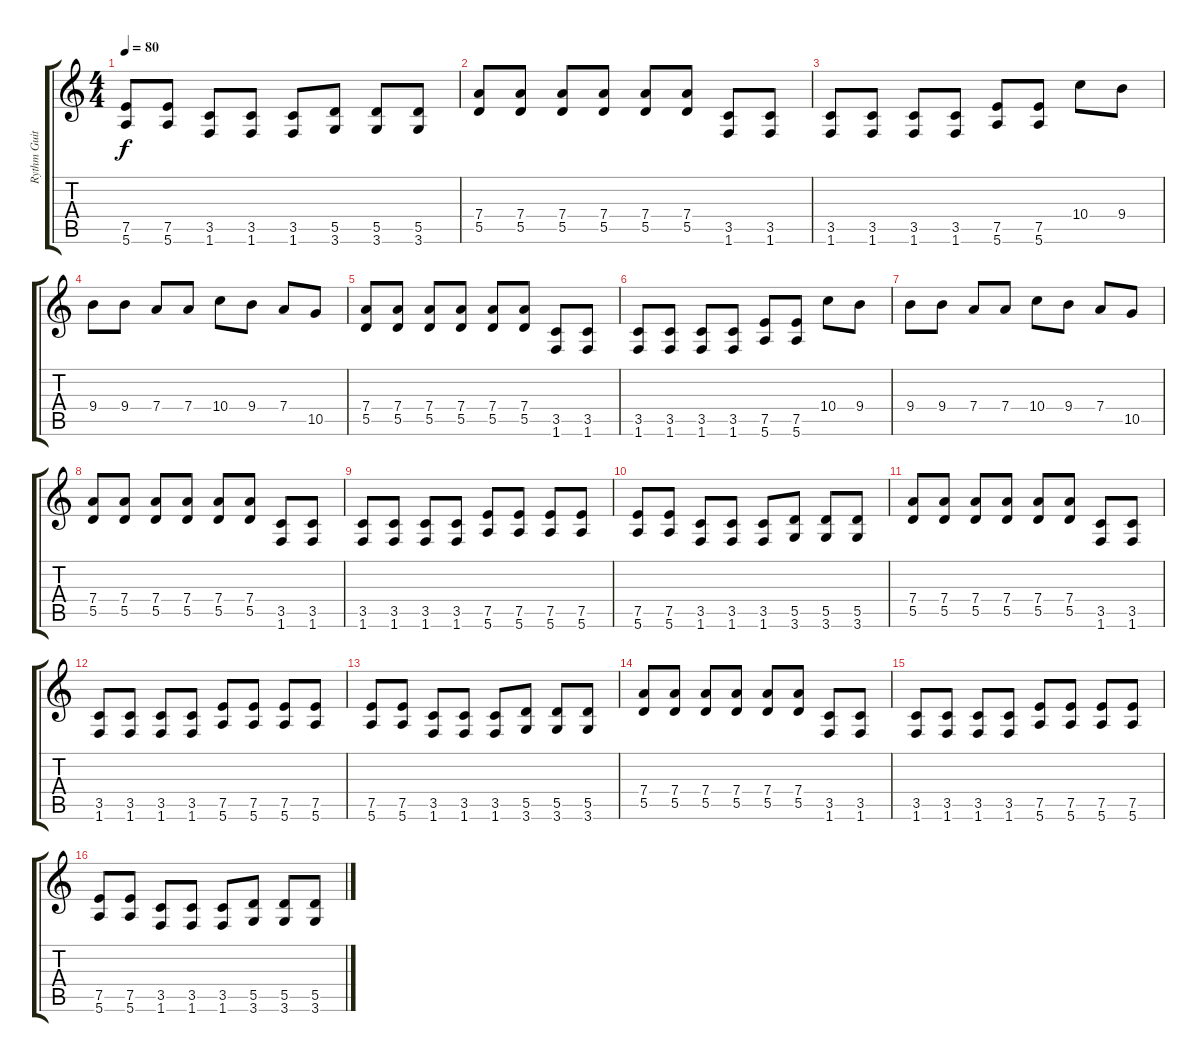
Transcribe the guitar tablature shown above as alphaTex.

\track ("Rythm Guitar" "Rythm Guit") {instrument distortionguitar}
\staff {score tabs}
\tuning (E4 B3 G3 D3 A2 E2) {hide}
\ts (4 4)
\tempo 80
\clef g2
\ks c
(7.5 5.6).8{dy f} (7.5 5.6).8 (3.5 1.6).8 (3.5 1.6).8 (3.5 1.6).8 (5.5 3.6).8 (5.5 3.6).8 (5.5 3.6).8 |
(7.4 5.5).8 (7.4 5.5).8 (7.4 5.5).8 (7.4 5.5).8 (7.4 5.5).8 (7.4 5.5).8 (3.5 1.6).8 (3.5 1.6).8 |
(3.5 1.6).8 (3.5 1.6).8 (3.5 1.6).8 (3.5 1.6).8 (7.5 5.6).8 (7.5 5.6).8 10.4.8 9.4.8 |
9.4.8 9.4.8 7.4.8 7.4.8 10.4.8 9.4.8 7.4.8 10.5.8 |
(7.4 5.5).8 (7.4 5.5).8 (7.4 5.5).8 (7.4 5.5).8 (7.4 5.5).8 (7.4 5.5).8 (3.5 1.6).8 (3.5 1.6).8 |
(3.5 1.6).8 (3.5 1.6).8 (3.5 1.6).8 (3.5 1.6).8 (7.5 5.6).8 (7.5 5.6).8 10.4.8 9.4.8 |
9.4.8 9.4.8 7.4.8 7.4.8 10.4.8 9.4.8 7.4.8 10.5.8 |
(7.4 5.5).8 (7.4 5.5).8 (7.4 5.5).8 (7.4 5.5).8 (7.4 5.5).8 (7.4 5.5).8 (3.5 1.6).8 (3.5 1.6).8 |
(3.5 1.6).8 (3.5 1.6).8 (3.5 1.6).8 (3.5 1.6).8 (7.5 5.6).8 (7.5 5.6).8 (7.5 5.6).8 (7.5 5.6).8 |
(7.5 5.6).8 (7.5 5.6).8 (3.5 1.6).8 (3.5 1.6).8 (3.5 1.6).8 (5.5 3.6).8 (5.5 3.6).8 (5.5 3.6).8 |
(7.4 5.5).8 (7.4 5.5).8 (7.4 5.5).8 (7.4 5.5).8 (7.4 5.5).8 (7.4 5.5).8 (3.5 1.6).8 (3.5 1.6).8 |
(3.5 1.6).8 (3.5 1.6).8 (3.5 1.6).8 (3.5 1.6).8 (7.5 5.6).8 (7.5 5.6).8 (7.5 5.6).8 (7.5 5.6).8 |
(7.5 5.6).8 (7.5 5.6).8 (3.5 1.6).8 (3.5 1.6).8 (3.5 1.6).8 (5.5 3.6).8 (5.5 3.6).8 (5.5 3.6).8 |
(7.4 5.5).8 (7.4 5.5).8 (7.4 5.5).8 (7.4 5.5).8 (7.4 5.5).8 (7.4 5.5).8 (3.5 1.6).8 (3.5 1.6).8 |
(3.5 1.6).8 (3.5 1.6).8 (3.5 1.6).8 (3.5 1.6).8 (7.5 5.6).8 (7.5 5.6).8 (7.5 5.6).8 (7.5 5.6).8 |
(7.5 5.6).8 (7.5 5.6).8 (3.5 1.6).8 (3.5 1.6).8 (3.5 1.6).8 (5.5 3.6).8 (5.5 3.6).8 (5.5 3.6).8
